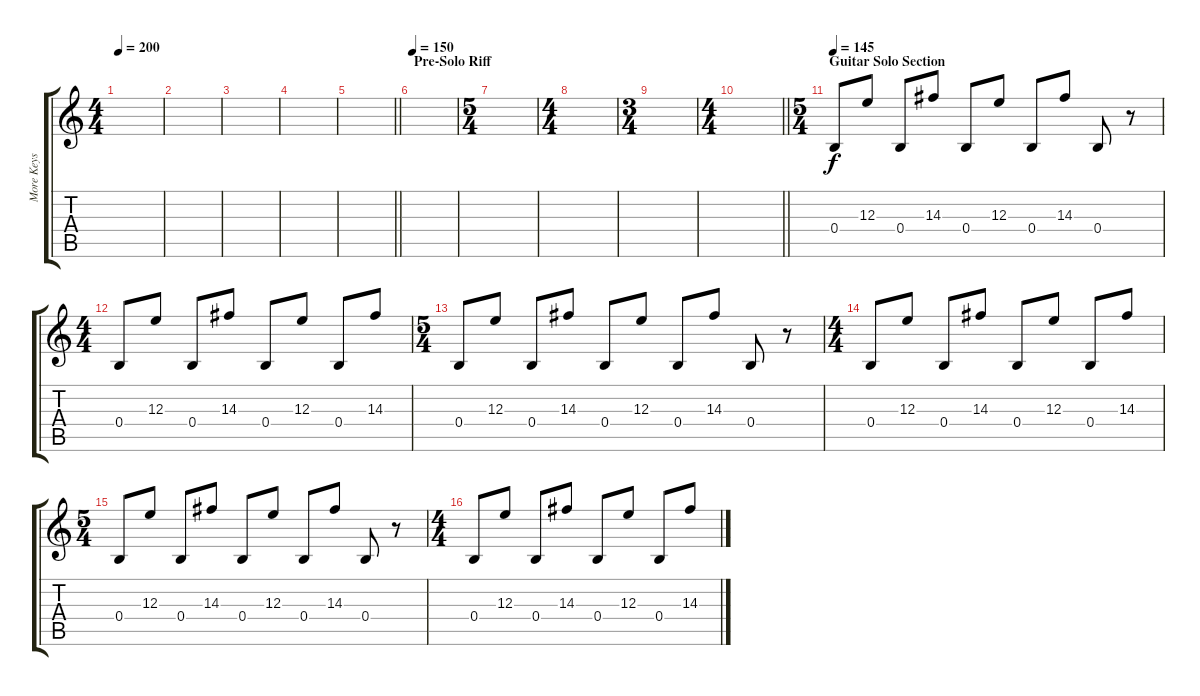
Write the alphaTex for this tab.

\track ("More Keys" "More Keys") {instrument electricguitarjazz}
\staff {score tabs}
\tuning (Db4 Ab3 E3 B2 Gb2 Db2) {hide}
\ts (4 4)
\tempo 200
\clef g2
\ks c
|
|
|
|
\barLineRight lightlight
|
\section ("" "Pre-Solo Riff")
\tempo 150
|
\ts (5 4)
|
\ts (4 4)
|
\ts (3 4)
|
\ts (4 4)
\barLineRight lightlight
|
\ts (5 4)
\section ("" "Guitar Solo Section")
\tempo 145
0.4.8{volume 2 instrument lead3calliope} 12.3.8 0.4.8 14.3.8 0.4.8 12.3.8 0.4.8 14.3.8 0.4.8 r.8 |
\ts (4 4)
0.4.8 12.3.8 0.4.8 14.3.8 0.4.8 12.3.8 0.4.8 14.3.8 |
\ts (5 4)
0.4.8 12.3.8 0.4.8 14.3.8 0.4.8 12.3.8 0.4.8 14.3.8 0.4.8 r.8 |
\ts (4 4)
0.4.8 12.3.8 0.4.8 14.3.8 0.4.8 12.3.8 0.4.8 14.3.8 |
\ts (5 4)
0.4.8 12.3.8 0.4.8 14.3.8 0.4.8 12.3.8 0.4.8 14.3.8 0.4.8 r.8 |
\ts (4 4)
0.4.8 12.3.8 0.4.8 14.3.8 0.4.8 12.3.8 0.4.8 14.3.8
